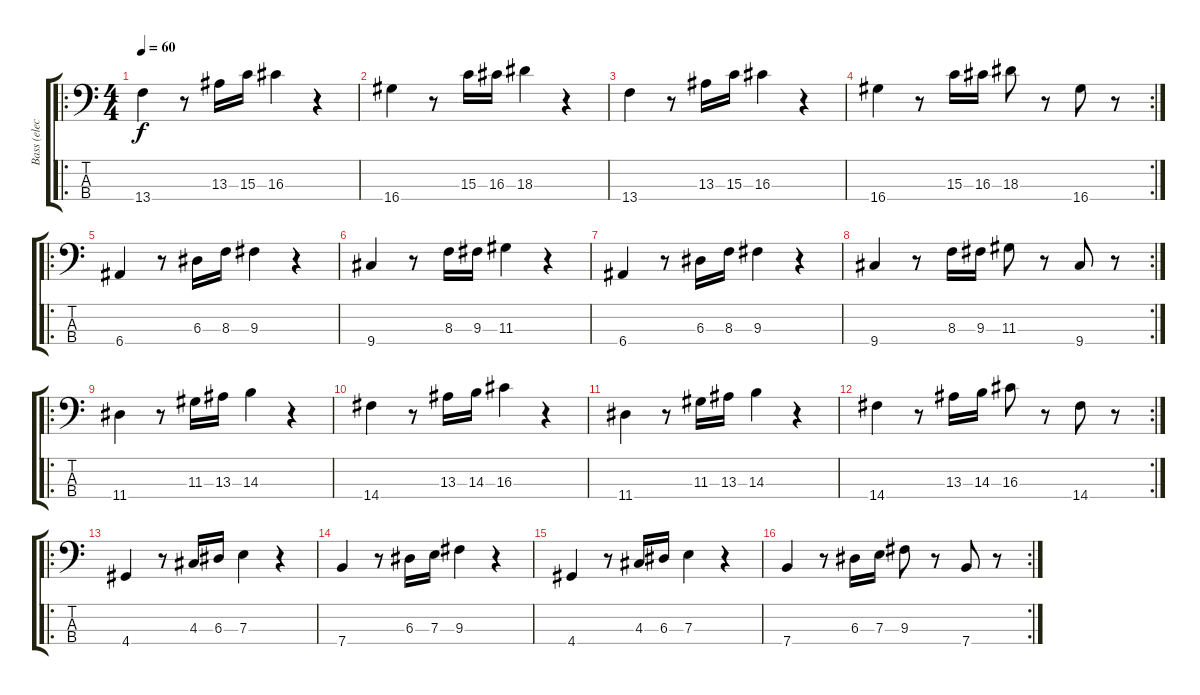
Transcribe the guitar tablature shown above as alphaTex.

\track ("Bass (elec.)" "Bass (elec") {instrument electricbassfinger}
\staff {score tabs}
\tuning (G2 D2 A1 E1) {hide}
\ro
\ts (4 4)
\tempo 60
\clef f4
\ks c
13.4.4{dy f} r.8 13.3.16 15.3.16 16.3.4 r.4 |
16.4.4 r.8 15.3.16 16.3.16 18.3.4 r.4 |
13.4.4 r.8 13.3.16 15.3.16 16.3.4 r.4 |
\rc 2
16.4.4 r.8 15.3.16 16.3.16 18.3.8 r.8 16.4.8 r.8 |
\ro
6.4.4 r.8 6.3.16 8.3.16 9.3.4 r.4 |
9.4.4 r.8 8.3.16 9.3.16 11.3.4 r.4 |
6.4.4 r.8 6.3.16 8.3.16 9.3.4 r.4 |
\rc 2
9.4.4 r.8 8.3.16 9.3.16 11.3.8 r.8 9.4.8 r.8 |
\ro
11.4.4 r.8 11.3.16 13.3.16 14.3.4 r.4 |
14.4.4 r.8 13.3.16 14.3.16 16.3.4 r.4 |
11.4.4 r.8 11.3.16 13.3.16 14.3.4 r.4 |
\rc 2
14.4.4 r.8 13.3.16 14.3.16 16.3.8 r.8 14.4.8 r.8 |
\ro
4.4.4 r.8 4.3.16 6.3.16 7.3.4 r.4 |
7.4.4 r.8 6.3.16 7.3.16 9.3.4 r.4 |
4.4.4 r.8 4.3.16 6.3.16 7.3.4 r.4 |
\rc 2
7.4.4 r.8 6.3.16 7.3.16 9.3.8 r.8 7.4.8 r.8
